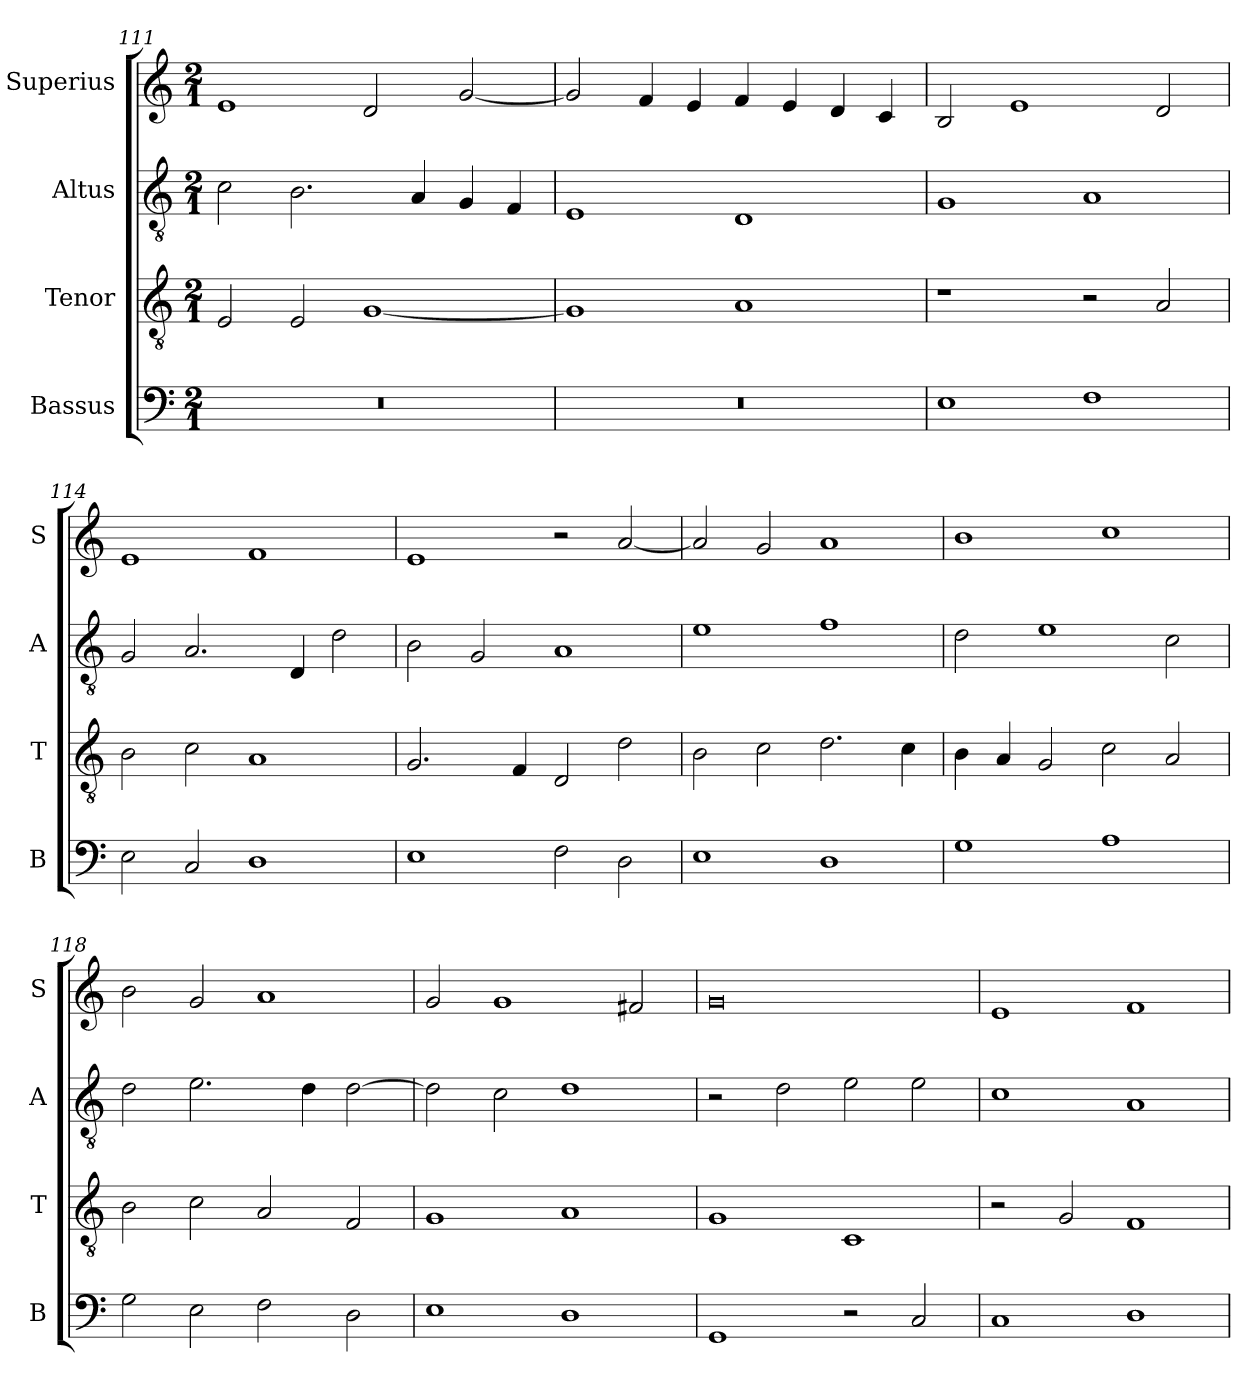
**kern	**kern	**kern	**kern
*part4	*part3	*part2	*part1
*staff4	*staff3	*staff2	*staff1
*I"Bassus	*I"Tenor	*I"Altus	*I"Superius
*I'B	*I'T	*I'A	*I'S
*clefF4	*clefGv2	*clefGv2	*clefG2
*k[]	*k[]	*k[]	*k[]
*M2/1	*M2/1	*M2/1	*M2/1
=111	=111	=111	=111
0r	2E/	2c\	1e
.	2E/	2.B\	.
.	[1G	.	2d/
.	.	4A/	.
.	.	4G/	[2g/
.	.	4F/	.
=112	=112	=112	=112
0r	1G]	1E	2g/]
.	.	.	4f/
.	.	.	4e/
.	1A	1D	4f/
.	.	.	4e/
.	.	.	4d/
.	.	.	4c/
=113	=113	=113	=113
1E	1r	1G	2B/
.	.	.	1e
1F	2r	1A	.
.	2A/	.	2d/
=114	=114	=114	=114
2E\	2B\	2G/	1e
2C/	2c\	2.A/	.
1D	1A	.	1f
.	.	4D/	.
.	.	2d\	.
=115	=115	=115	=115
1E	2.G/	2B\	1e
.	.	2G/	.
.	4F/	.	.
2F\	2D/	1A	2r
2D\	2d\	.	[2a/
=116	=116	=116	=116
1E	2B\	1e	2a/]
.	2c\	.	2g/
1D	2.d\	1f	1a
.	4c\	.	.
=117	=117	=117	=117
1G	4B\	2d\	1b
.	4A/	.	.
.	2G/	1e	.
1A	2c\	.	1cc
.	2A/	2c\	.
=118	=118	=118	=118
2G\	2B\	2d\	2b\
2E\	2c\	2.e\	2g/
2F\	2A/	.	1a
.	.	4d\	.
2D\	2F/	[2d\	.
=119	=119	=119	=119
1E	1G	2d\]	2g/
.	.	2c\	1g
1D	1A	1d	.
.	.	.	2f#X/
=120	=120	=120	=120
1GG	1G	2r	0g
.	.	2d\	.
2r	1C	2e\	.
2C/	.	2e\	.
=121	=121	=121	=121
1C	2r	1c	1e
.	2G/	.	.
1D	1F	1A	1f
=	=	=	=
*-	*-	*-	*-
